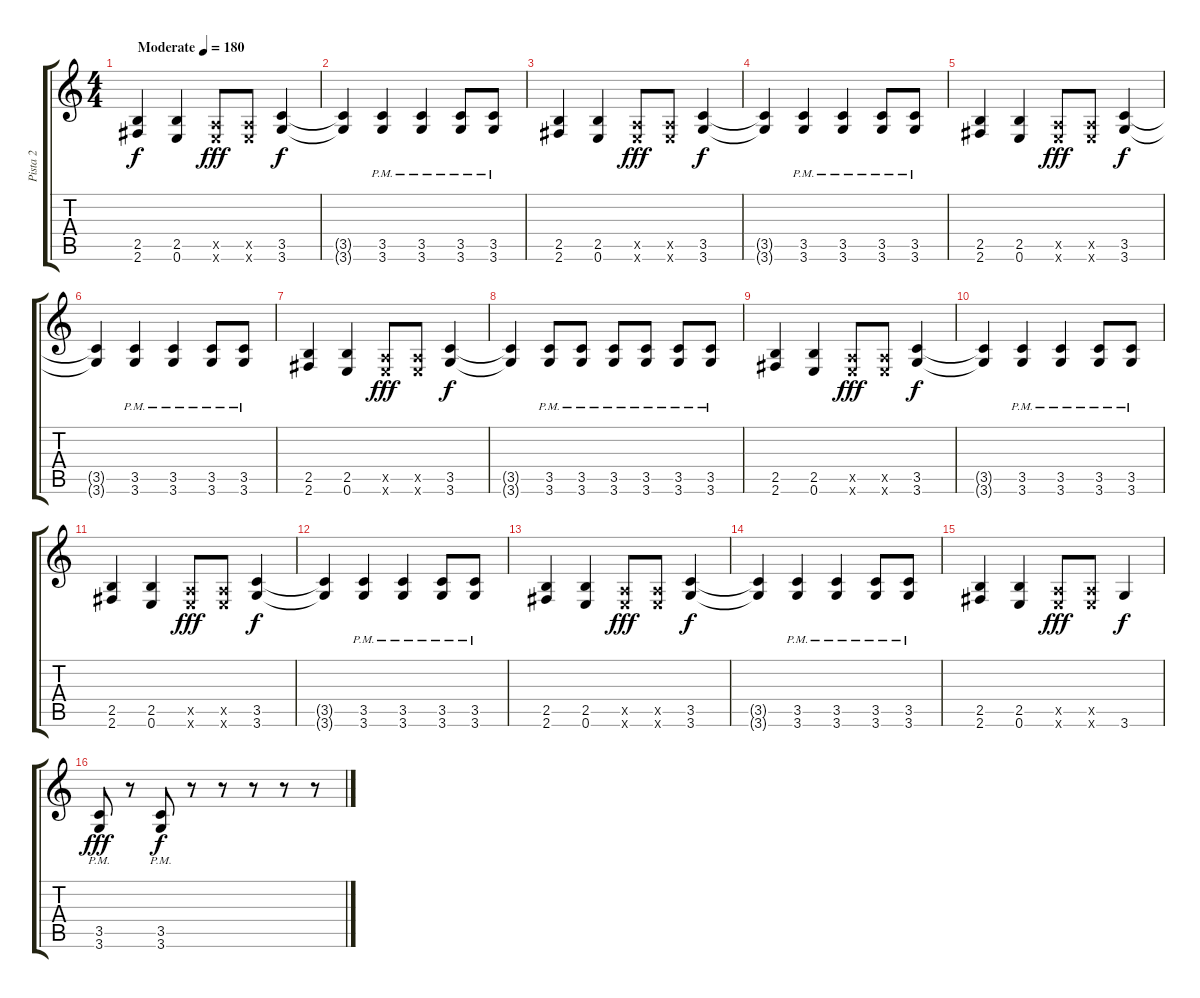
\track ("Pista 2" "Pista 2") {instrument distortionguitar}
\staff {score tabs}
\tuning (E4 B3 G3 D3 A2 E2) {hide}
\ts (4 4)
\tempo (180 "Moderate")
\clef g2
\ks c
(2.5 2.6).4{dy f instrument distortionguitar} (2.5 0.6).4 (0.5{x} 0.6{x}).8{dy fff} (0.5{x} 0.6{x}).8 (3.5 3.6).4{dy f} |
(3.5{t} 3.6{t}).4 (3.5{pm} 3.6{pm}).4 (3.5{pm} 3.6{pm}).4 (3.5{pm} 3.6{pm}).8 (3.5{pm} 3.6{pm}).8 |
(2.5 2.6).4 (2.5 0.6).4 (0.5{x} 0.6{x}).8{dy fff} (0.5{x} 0.6{x}).8 (3.5 3.6).4{dy f} |
(3.5{t} 3.6{t}).4 (3.5{pm} 3.6{pm}).4 (3.5{pm} 3.6{pm}).4 (3.5{pm} 3.6{pm}).8 (3.5{pm} 3.6{pm}).8 |
(2.5 2.6).4 (2.5 0.6).4 (0.5{x} 0.6{x}).8{dy fff} (0.5{x} 0.6{x}).8 (3.5 3.6).4{dy f} |
(3.5{t} 3.6{t}).4 (3.5{pm} 3.6{pm}).4 (3.5{pm} 3.6{pm}).4 (3.5{pm} 3.6{pm}).8 (3.5{pm} 3.6{pm}).8 |
(2.5 2.6).4 (2.5 0.6).4 (0.5{x} 0.6{x}).8{dy fff} (0.5{x} 0.6{x}).8 (3.5 3.6).4{dy f} |
(3.5{t} 3.6{t}).4 (3.5{pm} 3.6{pm}).8 (3.5{pm} 3.6{pm}).8 (3.5{pm} 3.6{pm}).8 (3.5{pm} 3.6{pm}).8 (3.5{pm} 3.6{pm}).8 (3.5{pm} 3.6{pm}).8 |
(2.5 2.6).4 (2.5 0.6).4 (0.5{x} 0.6{x}).8{dy fff} (0.5{x} 0.6{x}).8 (3.5 3.6).4{dy f} |
(3.5{t} 3.6{t}).4 (3.5{pm} 3.6{pm}).4 (3.5{pm} 3.6{pm}).4 (3.5{pm} 3.6{pm}).8 (3.5{pm} 3.6{pm}).8 |
(2.5 2.6).4 (2.5 0.6).4 (0.5{x} 0.6{x}).8{dy fff} (0.5{x} 0.6{x}).8 (3.5 3.6).4{dy f} |
(3.5{t} 3.6{t}).4 (3.5{pm} 3.6{pm}).4 (3.5{pm} 3.6{pm}).4 (3.5{pm} 3.6{pm}).8 (3.5{pm} 3.6{pm}).8 |
(2.5 2.6).4 (2.5 0.6).4 (0.5{x} 0.6{x}).8{dy fff} (0.5{x} 0.6{x}).8 (3.5 3.6).4{dy f} |
(3.5{t} 3.6{t}).4 (3.5{pm} 3.6{pm}).4 (3.5{pm} 3.6{pm}).4 (3.5{pm} 3.6{pm}).8 (3.5{pm} 3.6{pm}).8 |
(2.5 2.6).4 (2.5 0.6).4 (0.5{x} 0.6{x}).8{dy fff} (0.5{x} 0.6{x}).8 3.6.4{dy f} |
(3.5{pm} 3.6{pm}).8{dy fff} r.8 (3.5{pm} 3.6{pm}).8{dy f} r.8 r.8 r.8 r.8 r.8
